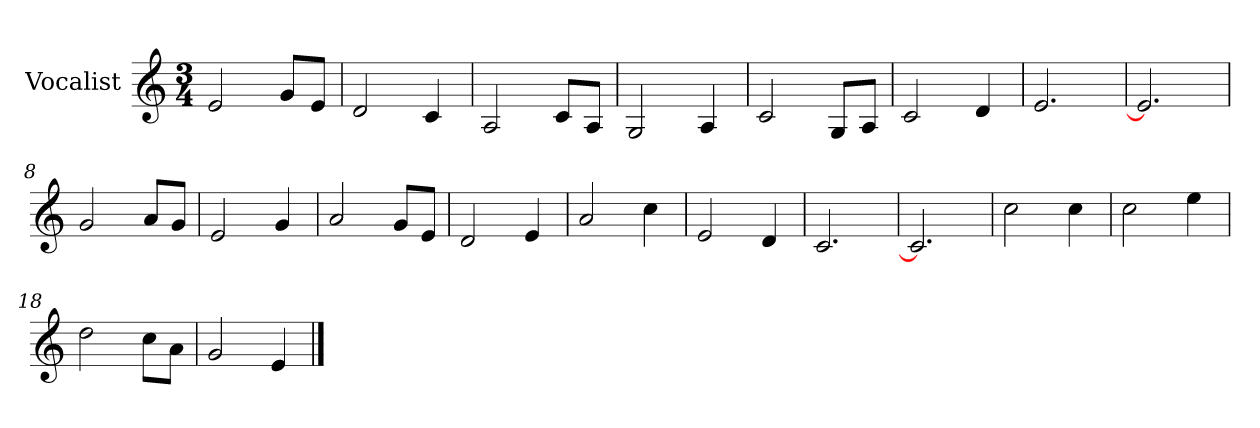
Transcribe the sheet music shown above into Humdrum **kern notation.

**kern
*part1
*staff1
*I"Vocalist
*k[]
*C:
*M3/4
=
2e
8gL
8eJ
=1
2d
4c
=2
2A
8cL
8AJ
=3
2G
4A
=4
2c
8GL
8AJ
=5
2c
4d
=6
2.e
=7
2.e]
=8
2g
8aL
8gJ
=9
2e
4g
=10
2a
8gL
8eJ
=11
2d
4e
=12
2a
4cc
=13
2e
4d
=14
2.c
=15
2.c]
=16
2cc
4cc
=17
2cc
4ee
=18
2dd
8ccL
8aJ
=19
2g
4e
==
*-
